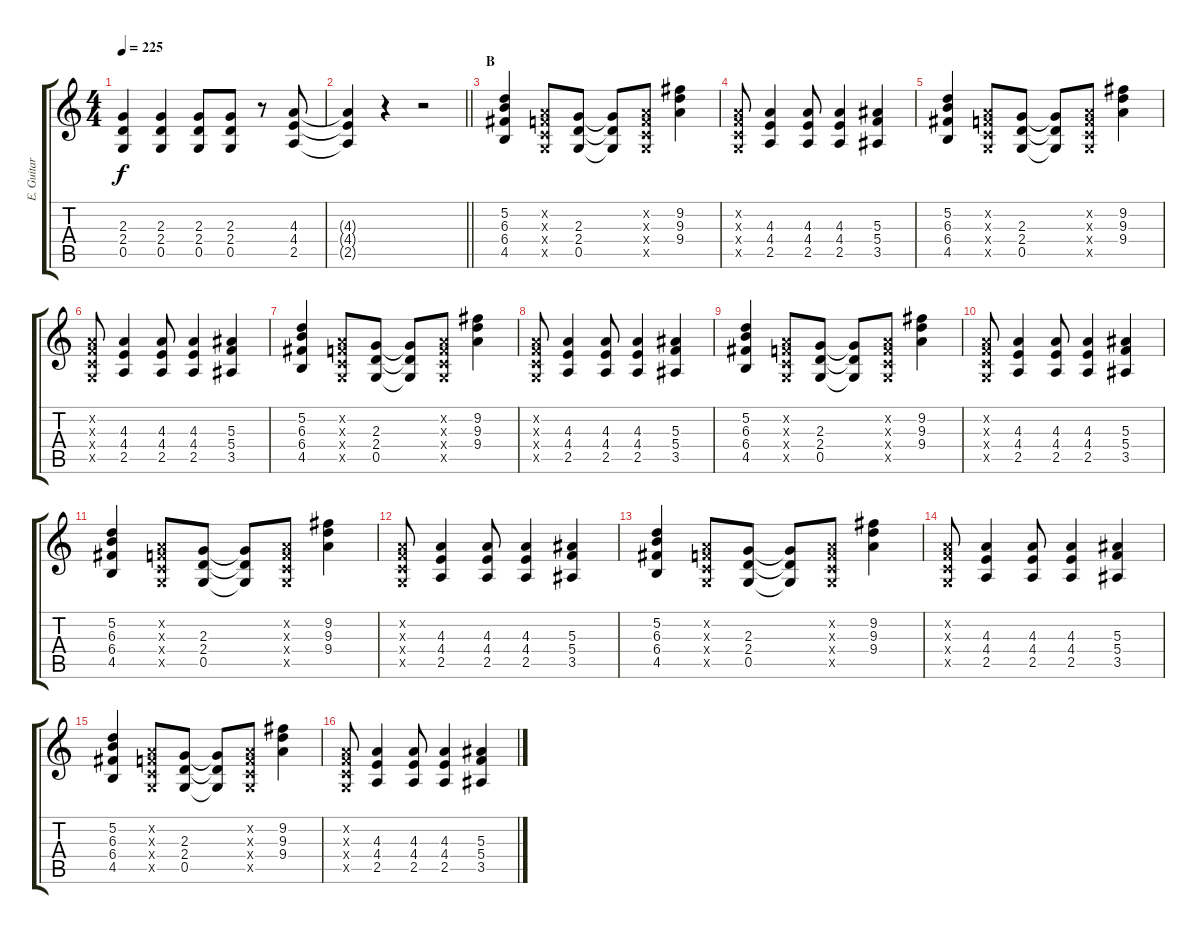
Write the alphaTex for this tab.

\track ("E. Guitar II (Aoi)" "E. Guitar ") {instrument overdrivenguitar}
\staff {score tabs}
\tuning (D4 A3 F3 C3 G2 D2) {hide}
\ts (4 4)
\tempo 225
\clef g2
\ks c
(2.3{t} 2.4{t} 0.5{t}).4{dy f} (2.3 2.4 0.5).4 (2.3 2.4 0.5).8 (2.3 2.4 0.5).8 r.8 (4.3 4.4 2.5).8 |
\barLineRight lightlight
(4.3{t} 4.4{t} 2.5{t}).4 r.4 r.2 |
\section ("" "B")
(5.2 6.3 6.4 4.5).4 (0.2{x} 0.3{x} 0.4{x} 0.5{x}).8 (2.3 2.4 0.5).8 (2.3{t} 2.4{t} 0.5{t}).8 (0.2{x} 0.3{x} 0.4{x} 0.5{x}).8 (9.2 9.3 9.4).4 |
(0.2{x} 0.3{x} 0.4{x} 0.5{x}).8 (4.3 4.4 2.5).4 (4.3 4.4 2.5).8 (4.3 4.4 2.5).4 (5.3 5.4 3.5).4 |
(5.2 6.3 6.4 4.5).4 (0.2{x} 0.3{x} 0.4{x} 0.5{x}).8 (2.3 2.4 0.5).8 (2.3{t} 2.4{t} 0.5{t}).8 (0.2{x} 0.3{x} 0.4{x} 0.5{x}).8 (9.2 9.3 9.4).4 |
(0.2{x} 0.3{x} 0.4{x} 0.5{x}).8 (4.3 4.4 2.5).4 (4.3 4.4 2.5).8 (4.3 4.4 2.5).4 (5.3 5.4 3.5).4 |
(5.2 6.3 6.4 4.5).4 (0.2{x} 0.3{x} 0.4{x} 0.5{x}).8 (2.3 2.4 0.5).8 (2.3{t} 2.4{t} 0.5{t}).8 (0.2{x} 0.3{x} 0.4{x} 0.5{x}).8 (9.2 9.3 9.4).4 |
(0.2{x} 0.3{x} 0.4{x} 0.5{x}).8 (4.3 4.4 2.5).4 (4.3 4.4 2.5).8 (4.3 4.4 2.5).4 (5.3 5.4 3.5).4 |
(5.2 6.3 6.4 4.5).4 (0.2{x} 0.3{x} 0.4{x} 0.5{x}).8 (2.3 2.4 0.5).8 (2.3{t} 2.4{t} 0.5{t}).8 (0.2{x} 0.3{x} 0.4{x} 0.5{x}).8 (9.2 9.3 9.4).4 |
(0.2{x} 0.3{x} 0.4{x} 0.5{x}).8 (4.3 4.4 2.5).4 (4.3 4.4 2.5).8 (4.3 4.4 2.5).4 (5.3 5.4 3.5).4 |
(5.2 6.3 6.4 4.5).4 (0.2{x} 0.3{x} 0.4{x} 0.5{x}).8 (2.3 2.4 0.5).8 (2.3{t} 2.4{t} 0.5{t}).8 (0.2{x} 0.3{x} 0.4{x} 0.5{x}).8 (9.2 9.3 9.4).4 |
(0.2{x} 0.3{x} 0.4{x} 0.5{x}).8 (4.3 4.4 2.5).4 (4.3 4.4 2.5).8 (4.3 4.4 2.5).4 (5.3 5.4 3.5).4 |
(5.2 6.3 6.4 4.5).4 (0.2{x} 0.3{x} 0.4{x} 0.5{x}).8 (2.3 2.4 0.5).8 (2.3{t} 2.4{t} 0.5{t}).8 (0.2{x} 0.3{x} 0.4{x} 0.5{x}).8 (9.2 9.3 9.4).4 |
(0.2{x} 0.3{x} 0.4{x} 0.5{x}).8 (4.3 4.4 2.5).4 (4.3 4.4 2.5).8 (4.3 4.4 2.5).4 (5.3 5.4 3.5).4 |
(5.2 6.3 6.4 4.5).4 (0.2{x} 0.3{x} 0.4{x} 0.5{x}).8 (2.3 2.4 0.5).8 (2.3{t} 2.4{t} 0.5{t}).8 (0.2{x} 0.3{x} 0.4{x} 0.5{x}).8 (9.2 9.3 9.4).4 |
(0.2{x} 0.3{x} 0.4{x} 0.5{x}).8 (4.3 4.4 2.5).4 (4.3 4.4 2.5).8 (4.3 4.4 2.5).4 (5.3 5.4 3.5).4
